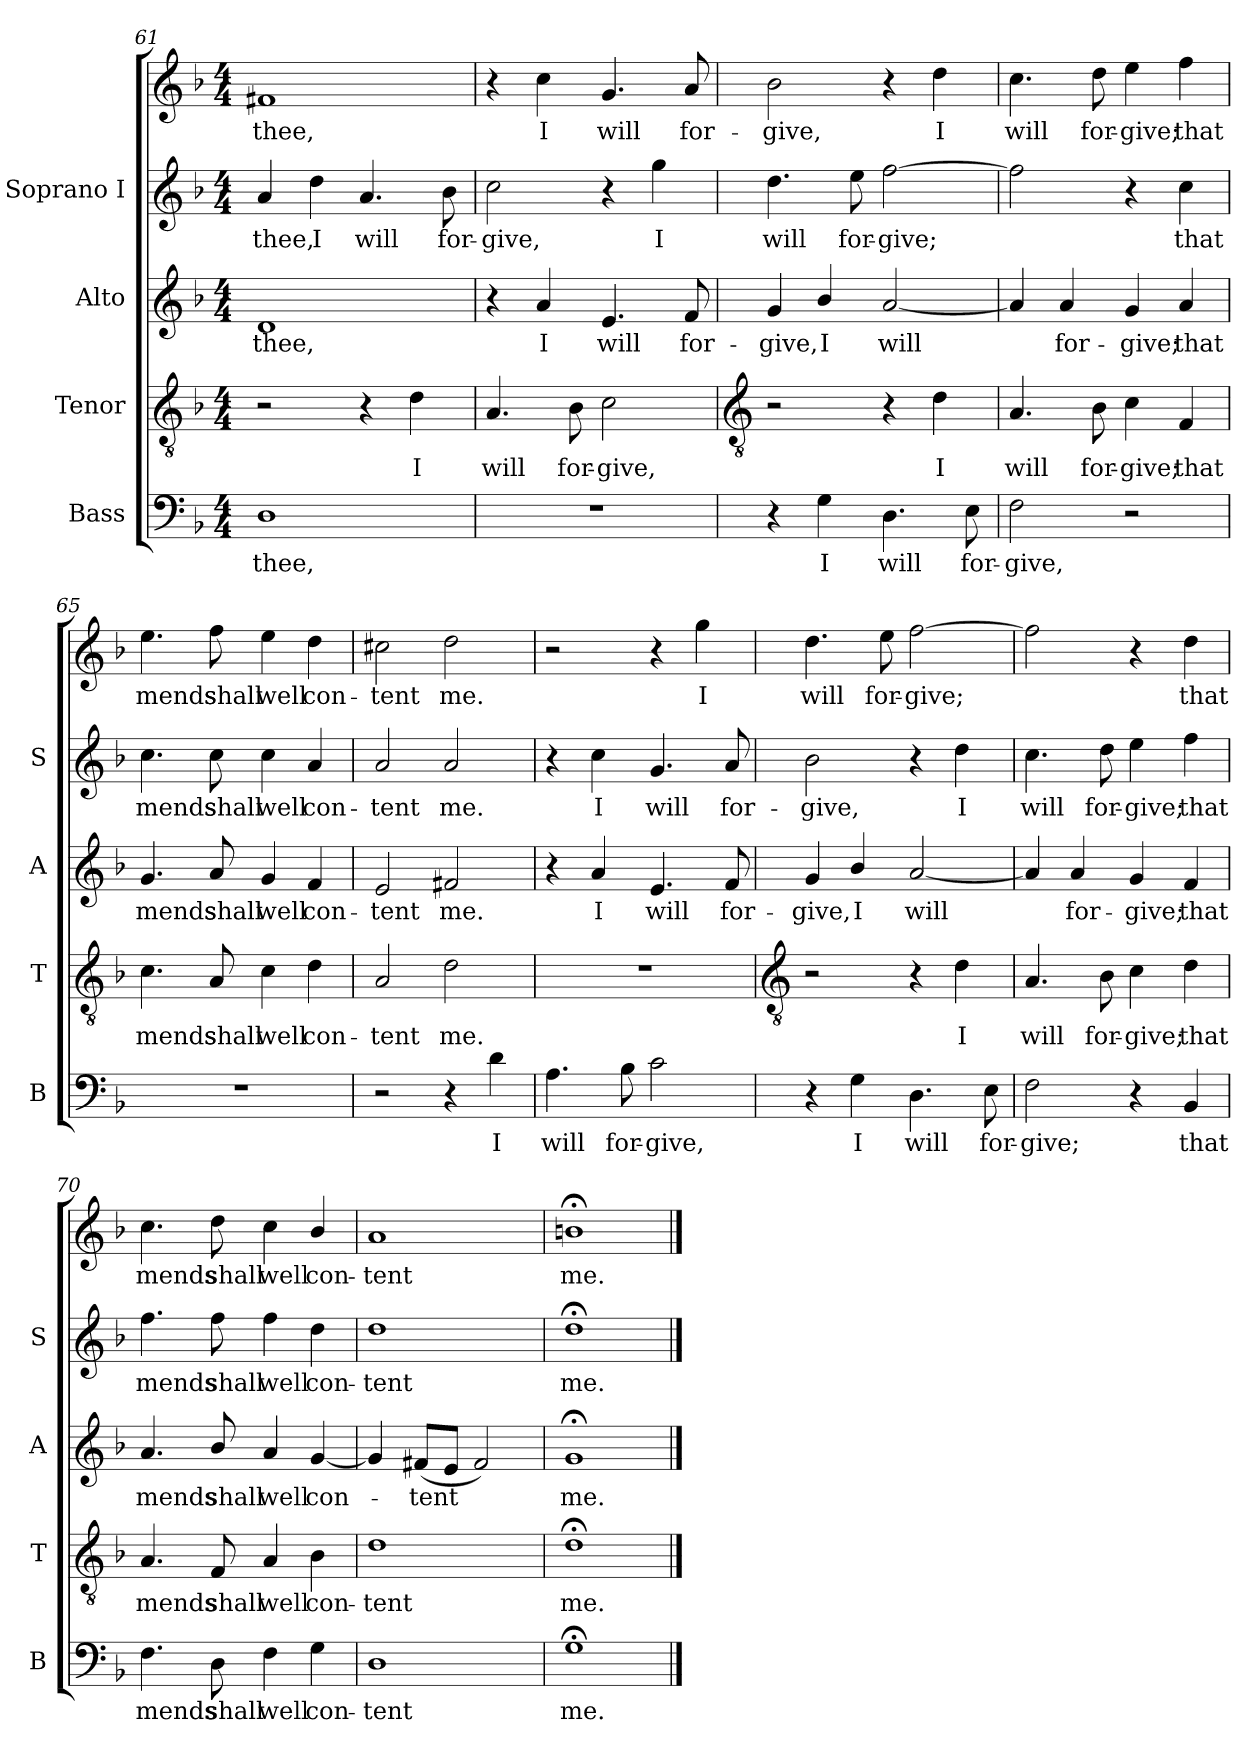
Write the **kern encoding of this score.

**kern	**text	**kern	**text	**kern	**text	**kern	**text	**kern	**text
*part4	*part4	*part3	*part3	*part2	*part2	*part1	*part1	*part1	*part1
*staff5	*staff5	*staff4	*staff4	*staff3	*staff3	*staff2	*staff2	*staff1	*staff1
*I"Bass	*	*I"Tenor	*	*I"Alto	*	*I"Soprano I	*	*	*
*I'B	*	*I'T	*	*I'A	*	*I'S	*	*	*
*clefF4	*	*clefGv2	*	*clefG2	*	*clefG2	*	*clefG2	*
*k[b-]	*	*k[b-]	*	*k[b-]	*	*k[b-]	*	*k[b-]	*
*F:	*	*F:	*	*F:	*	*F:	*	*F:	*
*M4/4	*	*M4/4	*	*M4/4	*	*M4/4	*	*M4/4	*
=61	=61	=61	=61	=61	=61	=61	=61	=61	=61
!	!LO:LY:b	!	!	!	!LO:LY:b	!	!LO:LY:b	!	!LO:LY:b
1D	thee,	2r	.	1d	thee,	4a	thee,	1f#X	thee,
!	!	!	!	!	!	!	!LO:LY:b	!	!
.	.	.	.	.	.	4dd	I	.	.
!	!	!	!	!	!	!	!LO:LY:b	!	!
.	.	4r	.	.	.	4.a	will	.	.
!	!	!	!LO:LY:b	!	!	!	!	!	!
.	.	4d	I	.	.	.	.	.	.
!	!	!	!	!	!	!	!LO:LY:b	!	!
.	.	.	.	.	.	8b-	for-	.	.
=62	=62	=62	=62	=62	=62	=62	=62	=62	=62
!	!	!	!LO:LY:b	!	!	!	!LO:LY:b	!	!
1r	.	4.A	will	4r	.	2cc	-give,	4r	.
!	!	!	!	!	!LO:LY:b	!	!	!	!LO:LY:b
.	.	.	.	4a	I	.	.	4cc	-I
!	!	!	!LO:LY:b	!	!	!	!	!	!
.	.	8B-	for-	.	.	.	.	.	.
!	!	!	!LO:LY:b	!	!LO:LY:b	!	!	!	!LO:LY:b
.	.	2c	-give,	4.e	will	4r	.	4.g	will
!	!	!	!	!	!	!	!LO:LY:b	!	!
.	.	.	.	.	.	4gg	I	.	.
!	!	!	!	!	!LO:LY:b	!	!	!	!LO:LY:b
.	.	.	.	8f	for-	.	.	8a	for-
!!LO:LB:g=z
=63	=63	=63	=63	=63	=63	=63	=63	=63	=63
*	*	*clefGv2	*	*	*	*	*	*	*
!	!	!	!	!	!LO:LY:b	!	!LO:LY:b	!	!LO:LY:b
4r	.	2r	.	4g	-give,	4.dd	will	2b-	give,
!	!LO:LY:b	!	!	!	!LO:LY:b	!	!	!	!
4G	I	.	.	4b-/	I	.	.	.	.
!	!	!	!	!	!	!	!LO:LY:b	!	!
.	.	.	.	.	.	8ee	for-	.	.
!	!LO:LY:b	!	!	!	!LO:LY:b	!	!LO:LY:b	!	!
4.D	will	4r	.	[2a	will	[2ff	-give;	4r	.
!	!	!	!LO:LY:b	!	!	!	!	!	!LO:LY:b
.	.	4d	I	.	.	.	.	4dd	I
!	!LO:LY:b	!	!	!	!	!	!	!	!
8E	for-	.	.	.	.	.	.	.	.
=64	=64	=64	=64	=64	=64	=64	=64	=64	=64
!	!LO:LY:b	!	!LO:LY:b	!	!	!	!	!	!LO:LY:b
2F	-give,	4.A	will	4a]	.	2ff]	.	4.cc	will
!	!	!	!	!	!LO:LY:b	!	!	!	!
.	.	.	.	4a	for-	.	.	.	.
!	!	!	!LO:LY:b	!	!	!	!	!	!LO:LY:b
.	.	8B-	for-	.	.	.	.	8dd	for-
!	!	!	!LO:LY:b	!	!LO:LY:b	!	!	!	!LO:LY:b
2r	.	4c	-give;	4g	-give;	4r	.	4ee	-give;
!	!	!	!LO:LY:b	!	!LO:LY:b	!	!LO:LY:b	!	!LO:LY:b
.	.	4F	that	4a	that	4cc	that	4ff	that
=65	=65	=65	=65	=65	=65	=65	=65	=65	=65
!	!	!	!LO:LY:b	!	!LO:LY:b	!	!LO:LY:b	!	!LO:LY:b
1r	.	4.c	mends	4.g	mends	4.cc	-mends	4.ee	mends
!	!	!	!LO:LY:b	!	!LO:LY:b	!	!LO:LY:b	!	!LO:LY:b
.	.	8A	shall	8a	shall	8cc	shall	8ff	shall
!	!	!	!LO:LY:b	!	!LO:LY:b	!	!LO:LY:b	!	!LO:LY:b
.	.	4c	well	4g	well	4cc	well	4ee	well
!	!	!	!LO:LY:b	!	!LO:LY:b	!	!LO:LY:b	!	!LO:LY:b
.	.	4d	con-	4f	con-	4a	con-	4dd	con-
=66	=66	=66	=66	=66	=66	=66	=66	=66	=66
!	!	!	!LO:LY:b	!	!LO:LY:b	!	!LO:LY:b	!	!LO:LY:b
2r	.	2A	-tent	2e	-tent	2a	tent	2cc#X	-tent
!	!	!	!LO:LY:b	!	!LO:LY:b	!	!LO:LY:b	!	!LO:LY:b
4r	.	2d	me.	2f#X	me.	2a	me.	2dd	me.
!	!LO:LY:b	!	!	!	!	!	!	!	!
4d	I	.	.	.	.	.	.	.	.
=67	=67	=67	=67	=67	=67	=67	=67	=67	=67
!	!LO:LY:b	!	!	!	!	!	!	!	!
4.A	will	1r	.	4r	.	4r	.	2r	.
!	!	!	!	!	!LO:LY:b	!	!LO:LY:b	!	!
.	.	.	.	4a	I	4cc	I	.	.
!	!LO:LY:b	!	!	!	!	!	!	!	!
8B-	for-	.	.	.	.	.	.	.	.
!	!LO:LY:b	!	!	!	!LO:LY:b	!	!LO:LY:b	!	!
2c	-give,	.	.	4.e	will	4.g	will	4r	.
!	!	!	!	!	!	!	!	!	!LO:LY:b
.	.	.	.	.	.	.	.	4gg	I
!	!	!	!	!	!LO:LY:b	!	!LO:LY:b	!	!
.	.	.	.	8f	for-	8a	for-	.	.
!!LO:LB:g=z
=68	=68	=68	=68	=68	=68	=68	=68	=68	=68
*	*	*clefGv2	*	*	*	*	*	*	*
!	!	!	!	!	!LO:LY:b	!	!LO:LY:b	!	!LO:LY:b
4r	.	2r	.	4g	-give,	2b-	give,	4.dd	-will
!	!LO:LY:b	!	!	!	!LO:LY:b	!	!	!	!
4G	I	.	.	4b-/	I	.	.	.	.
!	!	!	!	!	!	!	!	!	!LO:LY:b
.	.	.	.	.	.	.	.	8ee	for-
!	!LO:LY:b	!	!	!	!LO:LY:b	!	!	!	!LO:LY:b
4.D	will	4r	.	[2a	will	4r	.	[2ff	-give;
!	!	!	!LO:LY:b	!	!	!	!LO:LY:b	!	!
.	.	4d	I	.	.	4dd	I	.	.
!	!LO:LY:b	!	!	!	!	!	!	!	!
8E	for-	.	.	.	.	.	.	.	.
=69	=69	=69	=69	=69	=69	=69	=69	=69	=69
!	!LO:LY:b	!	!LO:LY:b	!	!	!	!LO:LY:b	!	!
2F	-give;	4.A	will	4a]	.	4.cc	will	2ff]	.
!	!	!	!	!	!LO:LY:b	!	!	!	!
.	.	.	.	4a	for-	.	.	.	.
!	!	!	!LO:LY:b	!	!	!	!LO:LY:b	!	!
.	.	8B-	for-	.	.	8dd	for-	.	.
!	!	!	!LO:LY:b	!	!LO:LY:b	!	!LO:LY:b	!	!
4r	.	4c	-give;	4g	-give;	4ee	-give;	4r	.
!	!LO:LY:b	!	!LO:LY:b	!	!LO:LY:b	!	!LO:LY:b	!	!LO:LY:b
4BB-	that	4d	that	4f	that	4ff	that	4dd	that
=70	=70	=70	=70	=70	=70	=70	=70	=70	=70
!	!LO:LY:b	!	!LO:LY:b	!	!LO:LY:b	!	!LO:LY:b	!	!LO:LY:b
4.F	mends	4.A	mends	4.a	mends	4.ff	-mends	4.cc	mends
!	!LO:LY:b	!	!LO:LY:b	!	!LO:LY:b	!	!LO:LY:b	!	!LO:LY:b
8D	shall	8F	shall	8b-/	shall	8ff	shall	8dd	shall
!	!LO:LY:b	!	!LO:LY:b	!	!LO:LY:b	!	!LO:LY:b	!	!LO:LY:b
4F	well	4A	well	4a	well	4ff	well	4cc	well
!	!LO:LY:b	!	!LO:LY:b	!	!LO:LY:b	!	!LO:LY:b	!	!LO:LY:b
4G	con-	4B-	con-	[4g	con-	4dd	con-	4b-/	con-
=71	=71	=71	=71	=71	=71	=71	=71	=71	=71
!	!LO:LY:b	!	!LO:LY:b	!	!	!	!LO:LY:b	!	!LO:LY:b
1D	-tent	1d	-tent	4g]	.	1dd	tent	1a	-tent
!	!	!	!	!	!LO:LY:b	!	!	!	!
.	.	.	.	(<8f#XL	tent	.	.	.	.
.	.	.	.	8eJ	.	.	.	.	.
.	.	.	.	2f#)	.	.	.	.	.
=72	=72	=72	=72	=72	=72	=72	=72	=72	=72
!	!LO:LY:b	!	!LO:LY:b	!	!LO:LY:b	!	!LO:LY:b	!	!LO:LY:b
1G;<	me.	1d;<	me.	1g;<	me.	1dd;<	me.	1bn;<	me.
==	==	==	==	==	==	==	==	==	==
*-	*-	*-	*-	*-	*-	*-	*-	*-	*-
